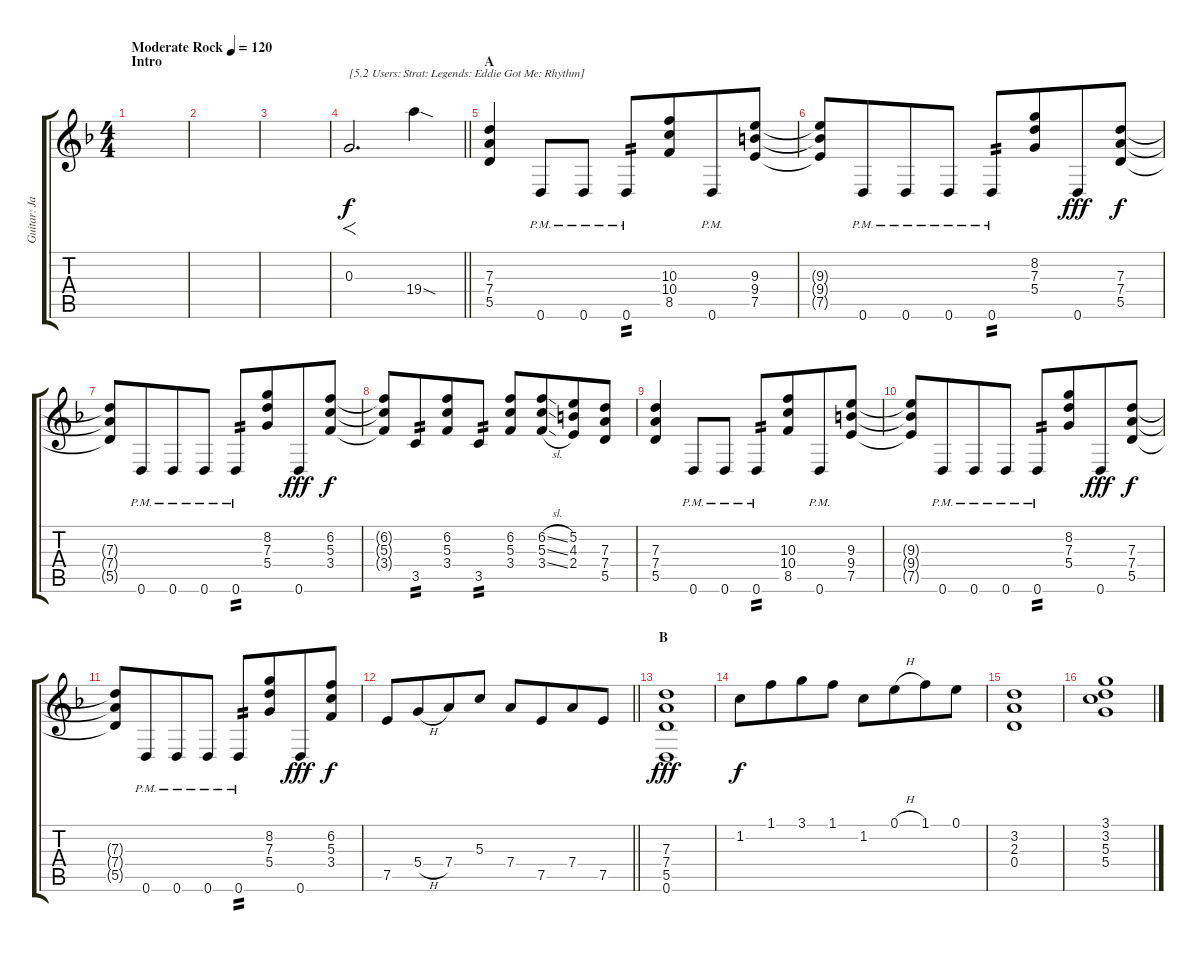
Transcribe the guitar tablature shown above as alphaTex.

\track ("Guitar: Jake" "Guitar: Ja") {instrument overdrivenguitar}
\staff {score tabs}
\tuning (E4 B3 G3 D3 A2 D2) {hide}
\ts (4 4)
\section ("" "Intro")
\tempo (120 "Moderate Rock")
\clef g2
\ks f
|
|
|
\barLineRight lightlight
0.3.2{f d txt "[5.2 Users: Strat: Legends: Eddie Got Me: Rhythm]"} 19.4{sod}.4 |
\section ("" "A")
(7.3 7.4 5.5).4 0.6{pm}.8 0.6{pm}.8 0.6{pm}.8{tp 2} (10.3 10.4 8.5).8{beam merge} 0.6{pm}.8 (9.3 9.4 7.5).8 |
(9.3{t} 9.4{t} 7.5{t}).8 0.6{pm}.8{beam merge} 0.6{pm}.8 0.6{pm}.8 0.6{pm}.8{tp 2} (8.2 7.3 5.4).8{beam merge} 0.6.8{dy fff} (7.3 7.4 5.5).8{dy f} |
(7.3{t} 7.4{t} 5.5{t}).8 0.6{pm}.8{beam merge} 0.6{pm}.8 0.6{pm}.8 0.6{pm}.8{tp 2} (8.2 7.3 5.4).8{beam merge} 0.6.8{dy fff} (6.2 5.3 3.4).8{dy f} |
(6.2{t} 5.3{t} 3.4{t}).8 3.5.8{tp 2 beam merge} (6.2 5.3 3.4).8 3.5.8{tp 2} (6.2 5.3 3.4).8 (6.2{sl} 5.3{sl} 3.4{sl}).8{beam merge} (5.2 4.3 2.4).8 (7.3 7.4 5.5).8 |
(7.3 7.4 5.5).4 0.6{pm}.8 0.6{pm}.8 0.6{pm}.8{tp 2} (10.3 10.4 8.5).8{beam merge} 0.6{pm}.8 (9.3 9.4 7.5).8 |
(9.3{t} 9.4{t} 7.5{t}).8 0.6{pm}.8{beam merge} 0.6{pm}.8 0.6{pm}.8 0.6{pm}.8{tp 2} (8.2 7.3 5.4).8{beam merge} 0.6.8{dy fff} (7.3 7.4 5.5).8{dy f} |
(7.3{t} 7.4{t} 5.5{t}).8 0.6{pm}.8{beam merge} 0.6{pm}.8 0.6{pm}.8 0.6{pm}.8{tp 2} (8.2 7.3 5.4).8{beam merge} 0.6.8{dy fff} (6.2 5.3 3.4).8{dy f} |
\barLineRight lightlight
7.5.8 5.4{h}.8{beam merge} 7.4.8 5.3.8 7.4.8 7.5.8{beam merge} 7.4.8 7.5.8 |
\section ("" "B")
(7.3 7.4 5.5 0.6).1{dy fff} |
1.2.8{dy f} 1.1.8{beam merge} 3.1.8 1.1.8 1.2.8 0.1{h}.8{beam merge} 1.1.8 0.1.8 |
(3.2 2.3 0.4).1 |
(3.1 3.2 5.3 5.4).1
